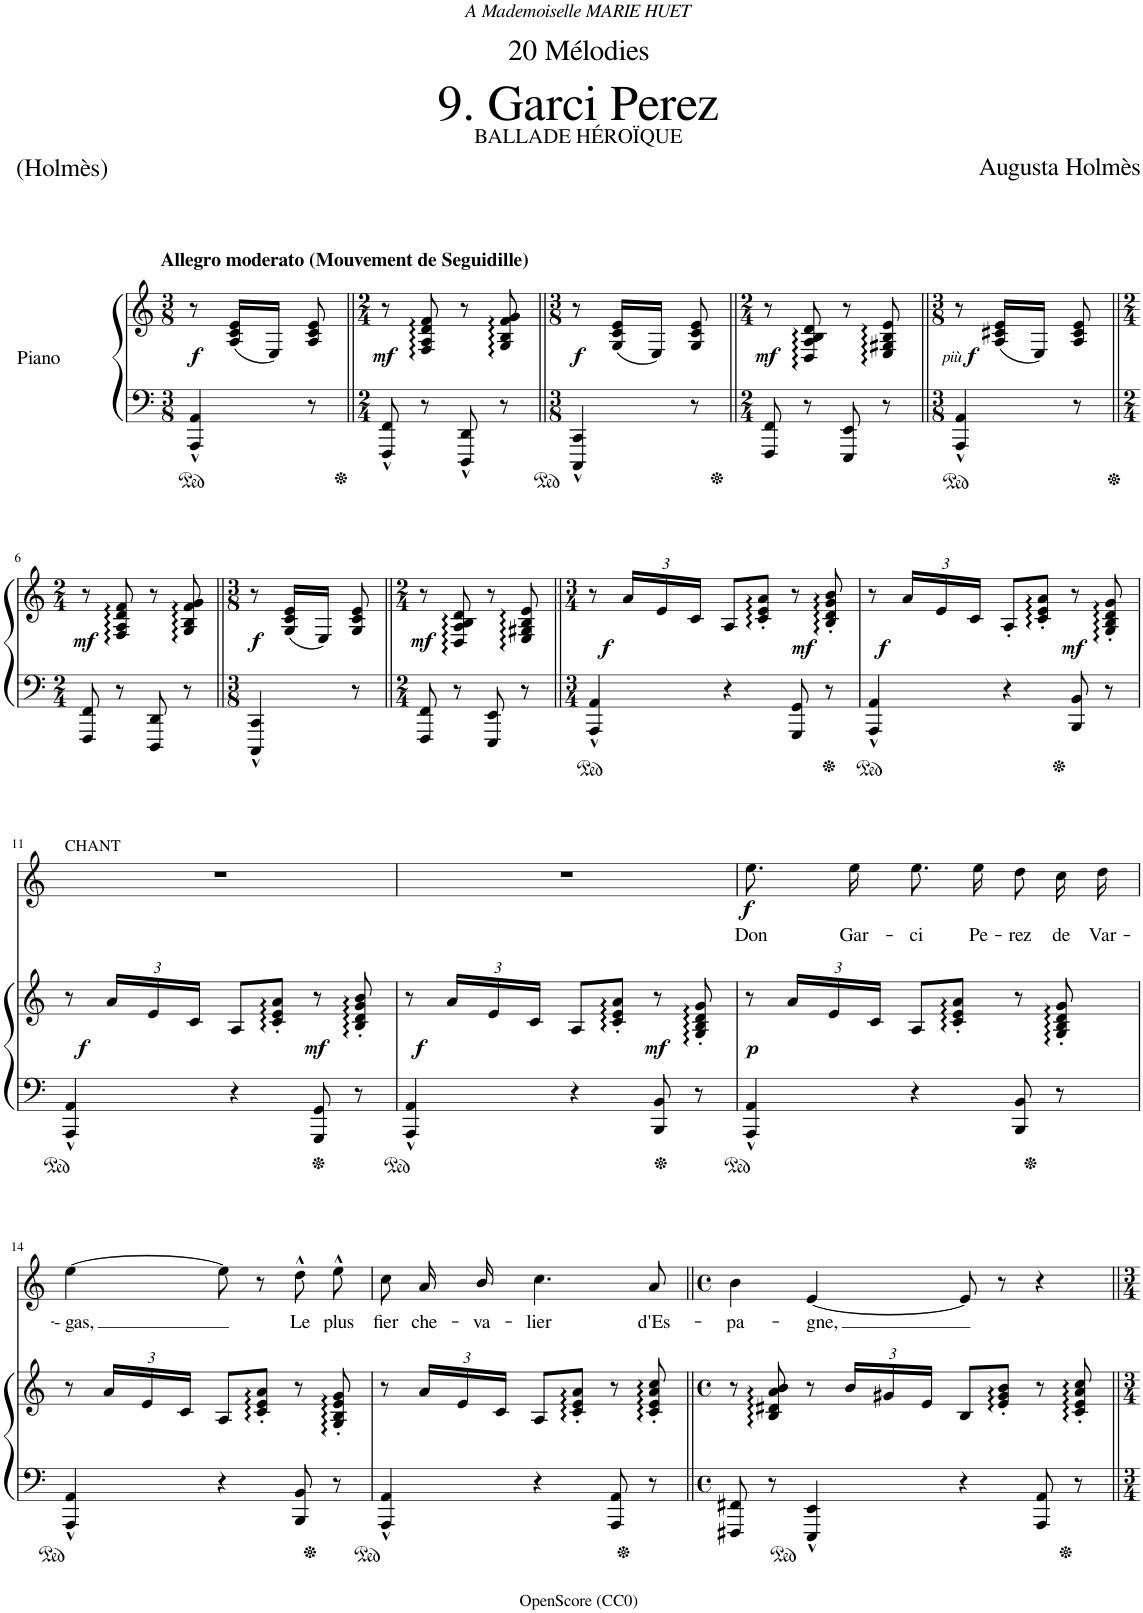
**kern	**kern	**dynam	**kern	**text	**dynam
*part2	*part2	*part2	*part1	*part1	*part1
*staff3	*staff2	*staff2/3	*staff1	*staff1	*staff1
*I"Piano	*	*	*I"Chant Voice	*	*
*I'Pno	*	*	*	*	*
*clefF4	*clefG2	*	*clefG2	*	*
*k[]	*k[]	*	*k[]	*	*
*M3/8	*M3/8	*	*M3/8	*	*
=1	=1	=1	=1	=1	=1
!	!	!	!LO:TX:a:B:t=Allegro moderato (Mouvement de Seguidille)	!	!
!	!	!LO:DY:b	!	!	!
4AAA/^^ 4AA/^^	8r	f	4.r	.	.
.	(16A/ 16c/ 16e/LL	.	.	.	.
.	16E/JJ)	.	.	.	.
8r	8A/ 8c/ 8e/	.	.	.	.
=2||	=2||	=2||	=2||	=2||	=2||
*M2/4	*M2/4	*	*M2/4	*	*
!	!	!LO:DY:b	!	!	!
8FFF/^^ 8FF/^^	8r	mf	4r	.	.
8r	8F/ 8A/ 8d/ 8f/	.	.	.	.
8DDD/^^ 8DD/^^	8r	.	8r	.	.
8r	8G/ 8B/ 8f/ 8g/	.	8r	.	.
=3||	=3||	=3||	=3||	=3||	=3||
*M3/8	*M3/8	*	*M3/8	*	*
!	!	!LO:DY:b	!	!	!
4CCC/^^ 4CC/^^	8r	f	4.r	.	.
.	(16G/ 16c/ 16e/LL	.	.	.	.
.	16E/JJ)	.	.	.	.
8r	8G/ 8c/ 8e/	.	.	.	.
=4||	=4||	=4||	=4||	=4||	=4||
*M2/4	*M2/4	*	*M2/4	*	*
!	!	!LO:DY:b	!	!	!
8FFF/ 8FF/	8r	mf	2r	.	.
8r	8D/ 8A/ 8B/ 8d/	.	.	.	.
8EEE/ 8EE/	8r	.	.	.	.
8r	8E/ 8G#X/ 8B/ 8e/	.	.	.	.
=5||	=5||	=5||	=5||	=5||	=5||
*M3/8	*M3/8	*	*M3/8	*	*
!	!	!LO:DY:b	!	!	!
!	!	!LO:DY:n=1:b	!	!	!
4AAA/^^ 4AA/^^	8r	other-dynamics f	4.r	.	.
.	(16A/ 16c#X/ 16e/LL	.	.	.	.
.	16E/JJ)	.	.	.	.
8r	8A/ 8c#/ 8e/	.	.	.	.
!!LO:LB:g=z
=6||	=6||	=6||	=6||	=6||	=6||
*M2/4	*M2/4	*	*M2/4	*	*
!	!	!LO:DY:b	!	!	!
8FFF/ 8FF/	8r	mf	2r	.	.
8r	8F/ 8A/ 8d/ 8f/	.	.	.	.
8DDD/ 8DD/	8r	.	.	.	.
8r	8G/ 8B/ 8f/ 8g/	.	.	.	.
=7||	=7||	=7||	=7||	=7||	=7||
*M3/8	*M3/8	*	*M3/8	*	*
!	!	!LO:DY:b	!	!	!
4CCC/^^ 4CC/^^	8r	f	4.r	.	.
.	(16G/ 16c/ 16e/LL	.	.	.	.
.	16E/JJ)	.	.	.	.
8r	8G/ 8c/ 8e/	.	.	.	.
=8||	=8||	=8||	=8||	=8||	=8||
*M2/4	*M2/4	*	*M2/4	*	*
!	!	!LO:DY:b	!	!	!
8FFF/ 8FF/	8r	mf	2r	.	.
8r	8D/ 8A/ 8B/ 8d/	.	.	.	.
8EEE/ 8EE/	8r	.	.	.	.
8r	8E/ 8G#X/ 8B/ 8e/	.	.	.	.
=9||	=9||	=9||	=9||	=9||	=9||
*M3/4	*M3/4	*	*M3/4	*	*
!	!	!LO:DY:b	!	!	!
4AAA/^^ 4AA/^^	8r	f	2.r	.	.
*	*Xbrackettup	*	*	*	*
.	24a/LL	.	.	.	.
.	24e/	.	.	.	.
.	24c/JJ	.	.	.	.
4r	8A/L	.	.	.	.
.	8c/' 8e/' 8a/'J	.	.	.	.
8GGG/ 8GG/	8r	.	.	.	.
!	!	!LO:DY:b	!	!	!
8r	8B/' 8d/' 8g/' 8b/'	mf	.	.	.
=10	=10	=10	=10	=10	=10
!	!	!LO:DY:b	!	!	!
4AAA/^^ 4AA/^^	8r	f	2.r	.	.
.	24a/LL	.	.	.	.
.	24e/	.	.	.	.
.	24c/JJ	.	.	.	.
4r	8A'/L	.	.	.	.
.	8c/' 8e/' 8a/'J	.	.	.	.
8BBB/ 8BB/	8r	.	.	.	.
!	!	!LO:DY:b	!	!	!
8r	8G/' 8B/' 8d/' 8g/'	mf	.	.	.
!!LO:LB:g=z
=11	=11	=11	=11	=11	=11
!	!	!	!LO:TX:a:t=CHANT	!	!
!	!	!LO:DY:b	!	!	!
4AAA/^^ 4AA/^^	8r	f	2.r	.	.
.	24a/LL	.	.	.	.
.	24e/	.	.	.	.
.	24c/JJ	.	.	.	.
4r	8A/L	.	.	.	.
.	8c/' 8e/' 8a/'J	.	.	.	.
!	!	!LO:DY:b	!	!	!
8GGG/ 8GG/	8r	mf	.	.	.
8r	8B/' 8d/' 8g/' 8b/'	.	.	.	.
=12	=12	=12	=12	=12	=12
!	!	!LO:DY:b	!	!	!
4AAA/^^ 4AA/^^	8r	f	2.r	.	.
.	24a/LL	.	.	.	.
.	24e/	.	.	.	.
.	24c/JJ	.	.	.	.
4r	8A/L	.	.	.	.
.	8c/' 8e/' 8a/'J	.	.	.	.
!	!	!LO:DY:b	!	!	!
8BBB/ 8BB/	8r	mf	.	.	.
8r	8G/' 8B/' 8d/' 8g/'	.	.	.	.
=13	=13	=13	=13	=13	=13
!	!	!LO:DY:b	!	!LO:LY:b	!LO:DY:b
4AAA/^^ 4AA/^^	8r	p	8.ee\L	Don	f
.	24a/LL	.	.	.	.
.	24e/	.	.	.	.
!	!	!	!	!LO:LY:b	!
.	.	.	16ee\Jk	Gar-	.
.	24c/JJ	.	.	.	.
!	!	!	!	!LO:LY:b	!
4r	8A/L	.	8.ee\L	-ci	.
.	8c/' 8e/' 8a/'J	.	.	.	.
!	!	!	!	!LO:LY:b	!
.	.	.	16ee\Jk	Pe-	.
!	!	!	!	!LO:LY:b	!
8BBB/ 8BB/	8r	.	8dd\L	-rez	.
!	!	!	!	!LO:LY:b	!
8r	8G/' 8B/' 8d/' 8g/'	.	16cc\L	de	.
!	!	!	!	!LO:LY:b	!
.	.	.	16dd\JJ	Var-	.
!!LO:LB:g=z
=14	=14	=14	=14	=14	=14
!	!	!	!	!LO:LY:b	!
4AAA/^^ 4AA/^^	8r	.	[4ee\	-- gas,	.
.	24a/LL	.	.	.	.
.	24e/	.	.	.	.
.	24c/JJ	.	.	.	.
4r	8A/L	.	8ee\]	.	.
.	8c/' 8e/' 8a/'J	.	8r	.	.
!	!	!	!	!LO:LY:b	!
8BBB/ 8BB/	8r	.	8dd^^\L	Le	.
!	!	!	!	!LO:LY:b	!
8r	8G/' 8B/' 8e/' 8g/'	.	8ee^^\J	plus	.
=15	=15	=15	=15	=15	=15
!	!	!	!	!LO:LY:b	!
4AAA/^^ 4AA/^^	8r	.	8cc\L	fier	.
!	!	!	!	!LO:LY:b	!
.	24a/LL	.	16a\L	che-	.
.	24e/	.	.	.	.
!	!	!	!	!LO:LY:b	!
.	.	.	16b\JJ	-va-	.
.	24c/JJ	.	.	.	.
!	!	!	!	!LO:LY:b	!
4r	8A/L	.	4.cc\	-lier	.
.	8c/' 8e/' 8a/'J	.	.	.	.
8AAA/ 8AA/	8r	.	.	.	.
!	!	!	!	!LO:LY:b	!
8r	8c/' 8e/' 8a/' 8cc/'	.	8a/	d'Es-	.
=16||	=16||	=16||	=16||	=16||	=16||
*M4/4	*M4/4	*	*M4/4	*	*
*met(c)	*met(c)	*	*met(c)	*	*
!	!	!	!	!LO:LY:b	!
8FFF#X/ 8FF#X/	8r	.	4b\	-pa-	.
8r	8B/ 8d#X/ 8a/ 8b/	.	.	.	.
!	!	!	!	!LO:LY:b	!
4EEE/^^ 4EE/^^	8r	.	[4e/	-gne,	.
.	24b/LL	.	.	.	.
.	24g#X/	.	.	.	.
.	24e/JJ	.	.	.	.
4r	8B/L	.	8e/]	.	.
.	8e/' 8g#/' 8b/'J	.	8r	.	.
8AAA/ 8AA/	8r	.	4r	.	.
8r	8c/' 8e/' 8a/' 8cc/'	.	.	.	.
=||	=||	=||	=||	=||	=||
*-	*-	*-	*-	*-	*-
